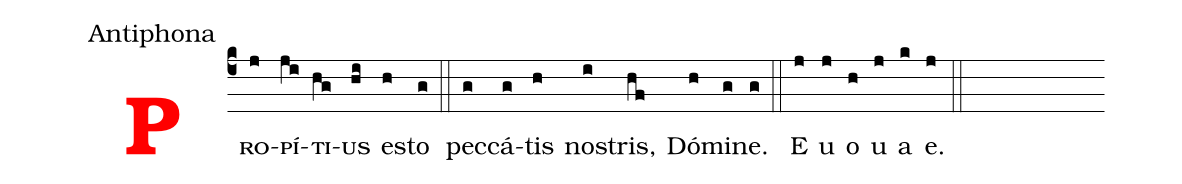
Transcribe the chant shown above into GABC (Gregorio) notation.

office-part: Antiphona;
%%
<v>\bf\textcolor{red}{P}</v><v>\sc{ro}</v>(c4j)<v>\sc{pí}</v>(ji)<v>\sc{ti}</v>(hg)<v>\sc{us}</v>(hi) es(h)to(g) (::) pec(g)cá(g)tis(h) nost(i)ris,(hf) Dó(h)mi(g)ne.(g) (::) E(j) u(j) o(h) u(j) a(k) e.(j) (::)
